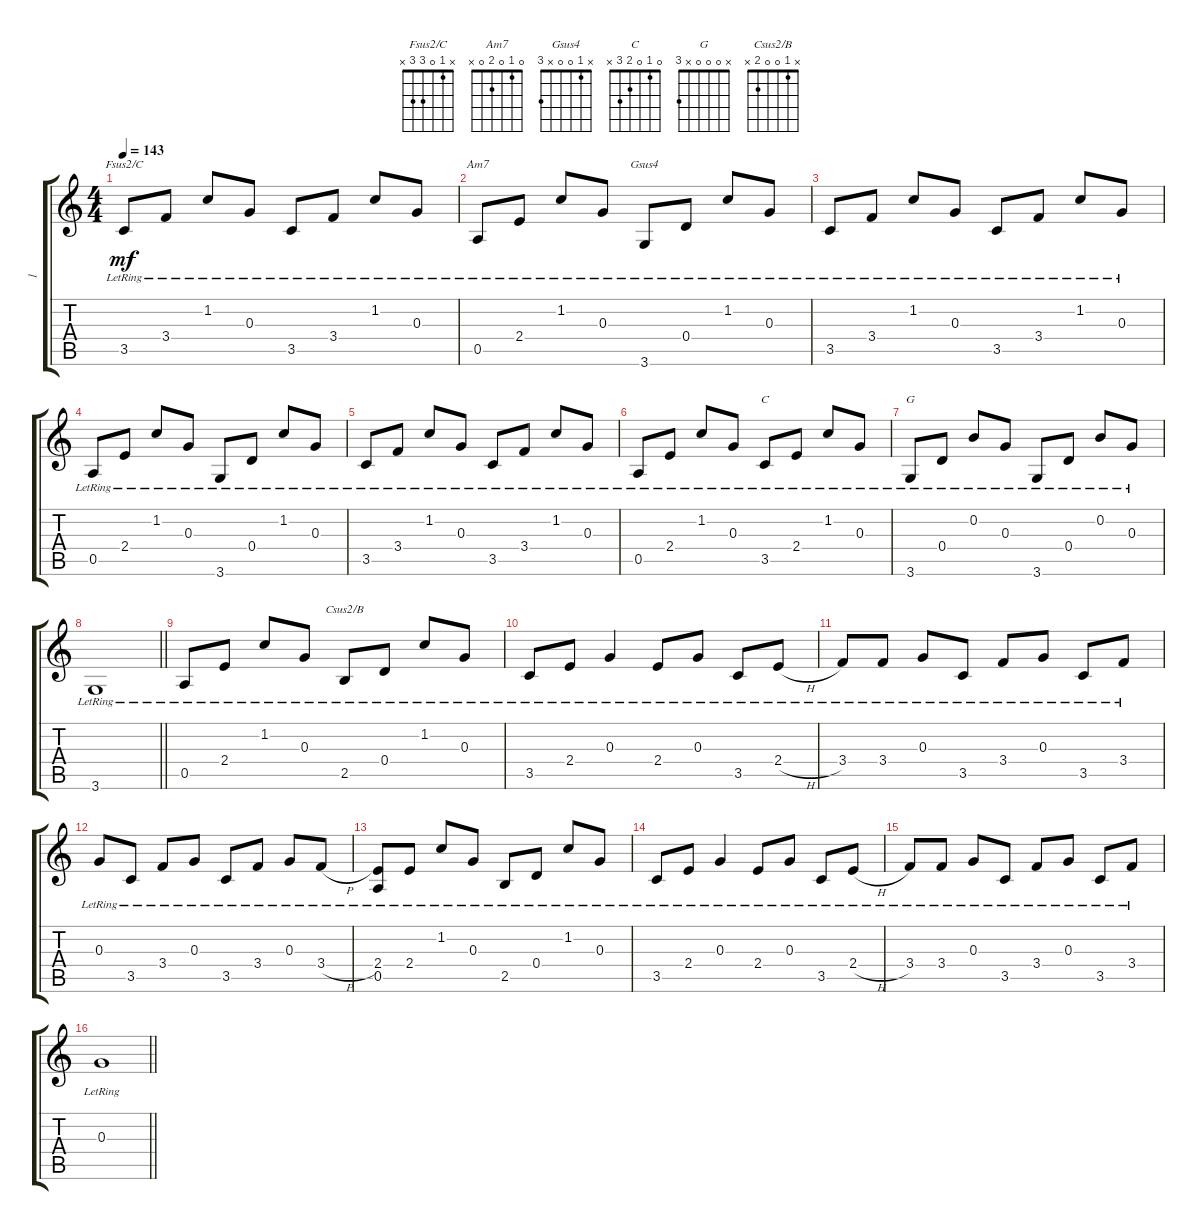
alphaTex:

\track ("1" "1") {instrument acousticguitarsteel}
\staff {score tabs}
\tuning (E4 B3 G3 D3 A2 E2) {hide}
\chord ("Fsus2/C" x 1 0 3 3 x)
\chord ("Am7" 0 1 0 2 0 x)
\chord ("Gsus4" x 1 0 0 x 3)
\chord ("C" 0 1 0 2 3 x)
\chord ("G" x 0 0 0 x 3)
\chord ("Csus2/B" x 1 0 0 2 x)
\ts (4 4)
\tempo 143
\clef g2
\ks c
3.5{lr}.8{ch "Fsus2/C" dy mf} 3.4{lr}.8 1.2{lr}.8 0.3{lr}.8 3.5{lr}.8 3.4{lr}.8 1.2{lr}.8 0.3{lr}.8 |
0.5{lr}.8{ch "Am7"} 2.4{lr}.8 1.2{lr}.8 0.3{lr}.8 3.6{lr}.8{ch "Gsus4"} 0.4{lr}.8 1.2{lr}.8 0.3{lr}.8 |
3.5{lr}.8 3.4{lr}.8 1.2{lr}.8 0.3{lr}.8 3.5{lr}.8 3.4{lr}.8 1.2{lr}.8 0.3{lr}.8 |
0.5{lr}.8 2.4{lr}.8 1.2{lr}.8 0.3{lr}.8 3.6{lr}.8 0.4{lr}.8 1.2{lr}.8 0.3{lr}.8 |
3.5{lr}.8 3.4{lr}.8 1.2{lr}.8 0.3{lr}.8 3.5{lr}.8 3.4{lr}.8 1.2{lr}.8 0.3{lr}.8 |
0.5{lr}.8 2.4{lr}.8 1.2{lr}.8 0.3{lr}.8 3.5{lr}.8{ch "C"} 2.4{lr}.8 1.2{lr}.8 0.3{lr}.8 |
3.6{lr}.8{ch "G"} 0.4{lr}.8 0.2{lr}.8 0.3{lr}.8 3.6{lr}.8 0.4{lr}.8 0.2{lr}.8 0.3{lr}.8 |
\barLineRight lightlight
3.6{lr}.1 |
0.5{lr}.8 2.4{lr}.8 1.2{lr}.8 0.3{lr}.8 2.5{lr}.8{ch "Csus2/B"} 0.4{lr}.8 1.2{lr}.8 0.3{lr}.8 |
3.5{lr}.8 2.4{lr}.8 0.3{lr}.4 2.4{lr}.8 0.3{lr}.8 3.5{lr}.8 2.4{h lr}.8 |
3.4{lr}.8 3.4{lr}.8 0.3{lr}.8 3.5{lr}.8 3.4{lr}.8 0.3{lr}.8 3.5{lr}.8 3.4{lr}.8 |
0.3{lr}.8 3.5{lr}.8 3.4{lr}.8 0.3{lr}.8 3.5{lr}.8 3.4{lr}.8 0.3{lr}.8 3.4{h lr}.8 |
(2.4{lr} 0.5{lr}).8 2.4{lr}.8 1.2{lr}.8 0.3{lr}.8 2.5{lr}.8 0.4{lr}.8 1.2{lr}.8 0.3{lr}.8 |
3.5{lr}.8 2.4{lr}.8 0.3{lr}.4 2.4{lr}.8 0.3{lr}.8 3.5{lr}.8 2.4{h lr}.8 |
3.4{lr}.8 3.4{lr}.8 0.3{lr}.8 3.5{lr}.8 3.4{lr}.8 0.3{lr}.8 3.5{lr}.8 3.4{lr}.8 |
\barLineRight lightlight
0.3{lr}.1
